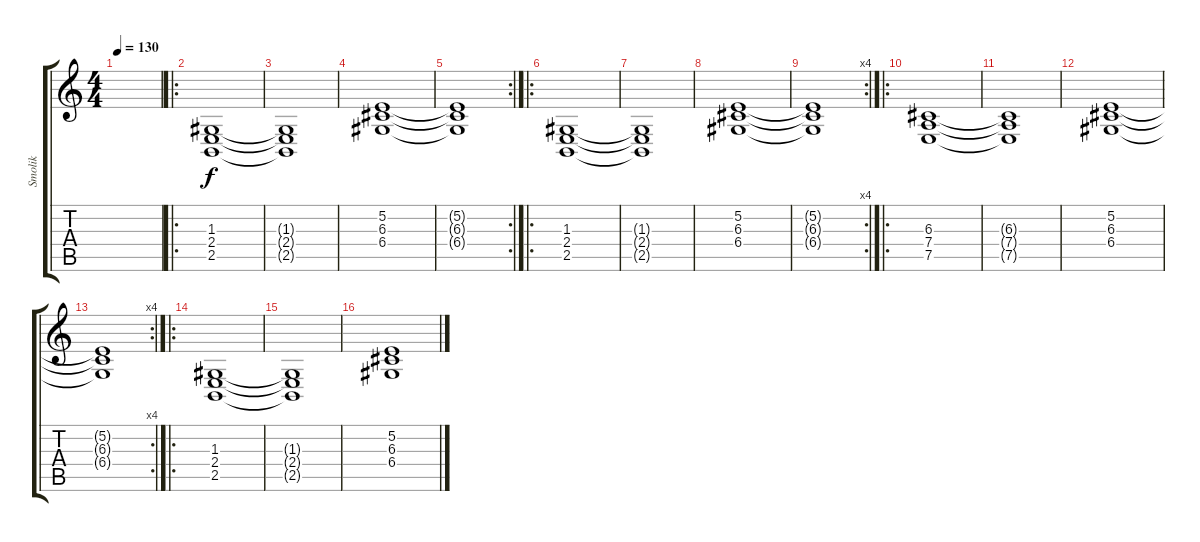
\track ("Smolik" "Smolik") {instrument electricgrandpiano}
\staff {score tabs}
\tuning (E4 B3 G3 D3 A2 E2) {hide}
\ts (4 4)
\tempo 130
\clef g2
\ks c
|
\ro
(1.3 2.4 2.5).1 |
(1.3{t} 2.4{t} 2.5{t}).1 |
(5.2 6.3 6.4).1 |
\rc 2
(5.2{t} 6.3{t} 6.4{t}).1 |
\ro
(1.3 2.4 2.5).1 |
(1.3{t} 2.4{t} 2.5{t}).1 |
(5.2 6.3 6.4).1 |
\rc 4
(5.2{t} 6.3{t} 6.4{t}).1 |
\ro
(6.3 7.4 7.5).1 |
(6.3{t} 7.4{t} 7.5{t}).1 |
(5.2 6.3 6.4).1 |
\rc 4
(5.2{t} 6.3{t} 6.4{t}).1 |
\ro
(1.3 2.4 2.5).1 |
(1.3{t} 2.4{t} 2.5{t}).1 |
(5.2 6.3 6.4).1
